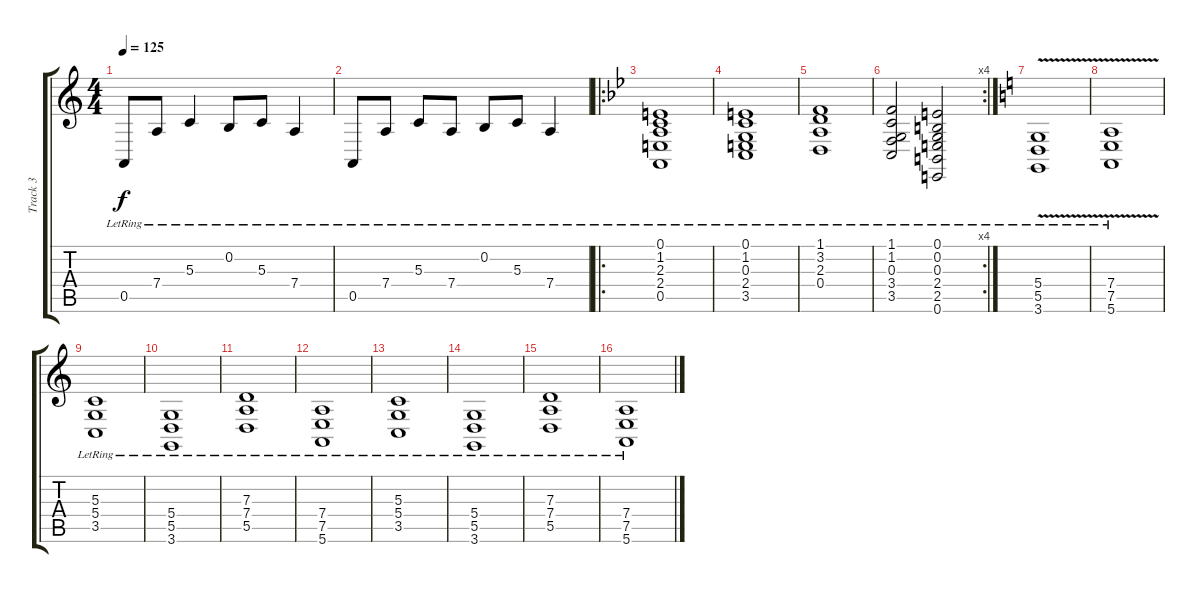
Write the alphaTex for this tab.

\track ("Track 3" "Track 3") {instrument lead1square}
\staff {score tabs}
\tuning (E4 B3 G3 D3 A2 E2) {hide}
\ts (4 4)
\tempo 125
\clef g2
\ks c
0.5{lr}.8{dy f} 7.4{lr}.8 5.3{lr}.4 0.2{lr}.8 5.3{lr}.8 7.4{lr}.4 |
0.5{lr}.8 7.4{lr}.8 5.3{lr}.8 7.4{lr}.8 0.2{lr}.8 5.3{lr}.8 7.4{lr}.4 |
\ro
\ks bb
(0.1{lr} 1.2{lr} 2.3{lr} 2.4{lr} 0.5{lr}).1 |
(0.1{lr} 1.2{lr} 0.3{lr} 2.4{lr} 3.5{lr}).1 |
(1.1{lr} 3.2{lr} 2.3{lr} 0.4{lr}).1 |
\rc 4
(1.1{lr} 1.2{lr} 0.3{lr} 3.4{lr} 3.5{lr}).2 (0.1{lr} 0.2{lr} 0.3{lr} 2.4{lr} 2.5{lr} 0.6{lr}).2 |
\ks c
(5.4{v lr} 5.5 3.6).1 |
(7.4{v lr} 7.5 5.6).1 |
(5.3{lr} 5.4{lr} 3.5{lr}).1 |
(5.4{lr} 5.5{lr} 3.6{lr}).1 |
(7.3{lr} 7.4{lr} 5.5{lr}).1 |
(7.4{lr} 7.5{lr} 5.6{lr}).1 |
(5.3{lr} 5.4{lr} 3.5{lr}).1 |
(5.4{lr} 5.5{lr} 3.6{lr}).1 |
(7.3{lr} 7.4{lr} 5.5{lr}).1 |
(7.4{lr} 7.5{lr} 5.6{lr}).1
